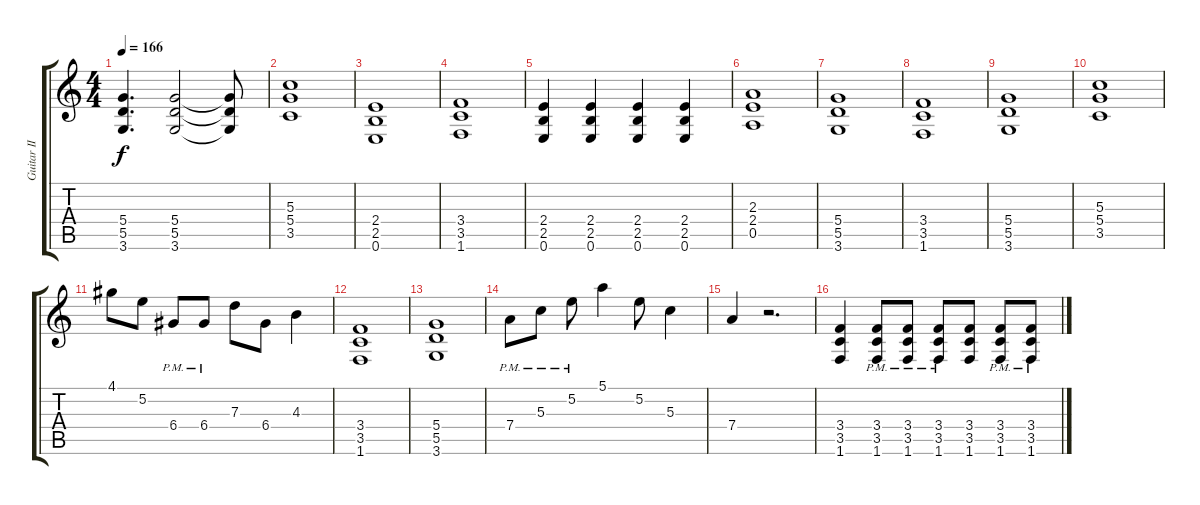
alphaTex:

\track ("Guitar II" "Guitar II") {instrument distortionguitar}
\staff {score tabs}
\tuning (E4 B3 G3 D3 A2 E2) {hide}
\ts (4 4)
\tempo 166
\clef g2
\ks c
(5.4 5.5 3.6).4{d dy f} (5.4 5.5 3.6).2 (5.4{t} 5.5{t} 3.6{t}).8 |
(5.3 5.4 3.5).1 |
(2.4 2.5 0.6).1 |
(3.4 3.5 1.6).1 |
(2.4 2.5 0.6).4 (2.4 2.5 0.6).4 (2.4 2.5 0.6).4 (2.4 2.5 0.6).4 |
(2.3 2.4 0.5).1 |
(5.4 5.5 3.6).1 |
(3.4 3.5 1.6).1 |
(5.4 5.5 3.6).1 |
(5.3 5.4 3.5).1 |
4.1.8 5.2.8 6.4{pm}.8 6.4{pm}.8 7.3.8 6.4.8 4.3.4 |
(3.4 3.5 1.6).1 |
(5.4 5.5 3.6).1 |
7.4{pm}.8 5.3{pm}.8 5.2{pm}.8 5.1.4 5.2.8 5.3.4 |
7.4.4 r.2{d} |
(3.4 3.5 1.6).4 (3.4{pm} 3.5{pm} 1.6{pm}).8 (3.4{pm} 3.5{pm} 1.6{pm}).8 (3.4{pm} 3.5{pm} 1.6{pm}).8 (3.4 3.5 1.6).8 (3.4{pm} 3.5{pm} 1.6{pm}).8 (3.4{pm} 3.5{pm} 1.6{pm}).8
